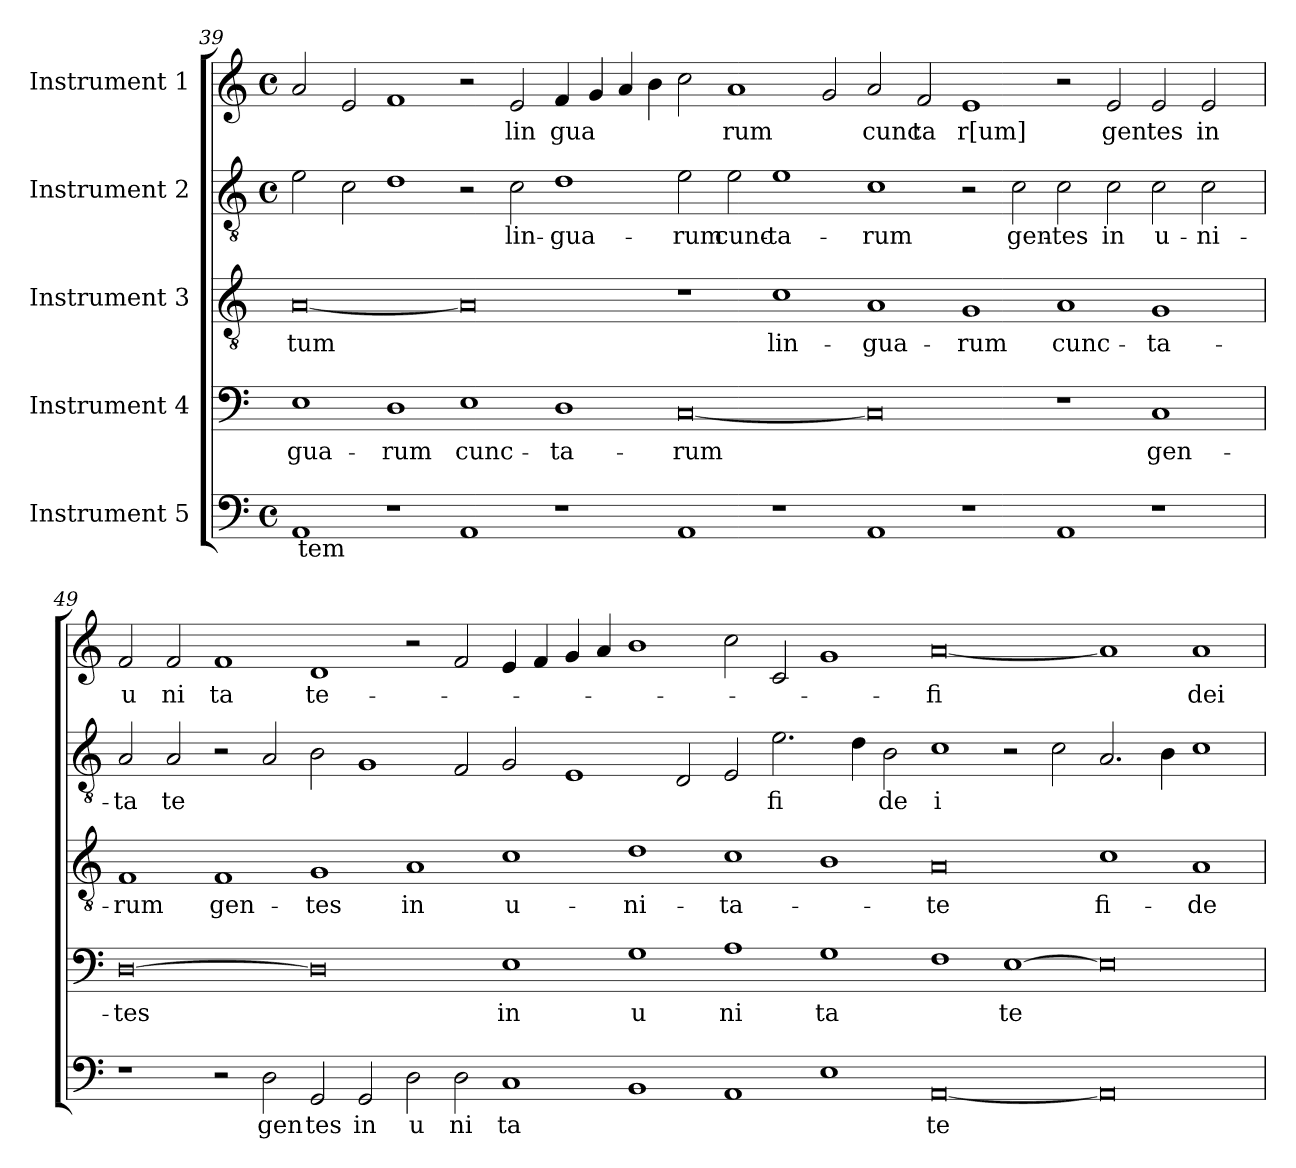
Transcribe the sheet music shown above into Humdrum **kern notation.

**kern	**text	**kern	**text	**kern	**text	**kern	**text	**kern	**text
*part5	*part5	*part4	*part4	*part3	*part3	*part2	*part2	*part1	*part1
*staff5	*staff5	*staff4	*staff4	*staff3	*staff3	*staff2	*staff2	*staff1	*staff1
*I"Instrument 5	*	*I"Instrument 4	*	*I"Instrument 3	*	*I"Instrument 2	*	*I"Instrument 1	*
!!LO:PB:g=z
*clefF4	*	*clefF4	*	*clefGv2	*	*clefGv2	*	*clefG2	*
*M4/4	*	*	*	*	*	*M4/4	*	*M4/4	*
*met(c)	*	*	*	*	*	*met(c)	*	*met(c)	*
=39	=39	=39	=39	=39	=39	=39	=39	=39	=39
!	!	!	!LO:LY:b:cj	!	!LO:LY:b:cj	!	!	!	!
*^	*	*	*	*	*	*	*	*	*
1AA	64ryy	.	1E	gua-	[<0A	-tum	2e\	.	2a/	.
!	!LO:TX:b:t=tem	!	!	!	!	!	!	!	!	!
.	1ryy	.	.	.	.	.	.	.	.	.
.	.	.	.	.	.	.	2c\	.	2e/	.
!	!	!	!	!LO:LY:b:cj	!	!	!	!	!	!
1r	.	.	1D	-rum	.	.	1d	.	1f	.
.	1ryy	.	.	.	.	.	.	.	.	.
!	!	!	!	!LO:LY:b:cj	!	!	!	!	!	!
1AA	.	.	1E	cunc-	0A]	.	2r	.	2r	.
.	1ryy	.	.	.	.	.	.	.	.	.
!	!	!	!	!	!	!	!	!LO:LY:b:cj	!	!LO:LY:b:cj
.	.	.	.	.	.	.	2c\	lin-	2e/	lin
!	!	!	!	!LO:LY:b:cj	!	!	!	!LO:LY:b:cj	!	!LO:LY:b
1r	.	.	1D	-ta-	.	.	1d	-gua-	4f/	gua
.	1ryy	.	.	.	.	.	.	.	.	.
.	.	.	.	.	.	.	.	.	4g/	.
.	.	.	.	.	.	.	.	.	4a/	.
.	.	.	.	.	.	.	.	.	4b\	.
!	!	!	!	!LO:LY:b:cj	!	!	!	!LO:LY:b:cj	!	!
1AA	.	.	[<0C	-rum	1r	.	2e\	-rum	2cc\	.
.	1ryy	.	.	.	.	.	.	.	.	.
!	!	!	!	!	!	!	!	!LO:LY:b:cj	!	!LO:LY:b
.	.	.	.	.	.	.	2e\	cunc-	1a	rum
!	!	!	!	!	!	!LO:LY:b:cj	!	!LO:LY:b:cj	!	!
1r	.	.	.	.	1c	lin-	1e	-ta-	.	.
.	1ryy	.	.	.	.	.	.	.	.	.
.	.	.	.	.	.	.	.	.	2g/	.
!	!	!	!	!	!	!LO:LY:b:cj	!	!LO:LY:b:cj	!	!LO:LY:b:cj
1AA	.	.	0C]	.	1A	-gua-	1c	-rum	2a/	cunc
.	1ryy	.	.	.	.	.	.	.	.	.
!	!	!	!	!	!	!	!	!	!	!LO:LY:b:cj
.	.	.	.	.	.	.	.	.	2f/	ta
!	!	!	!	!	!	!LO:LY:b:cj	!	!	!	!LO:LY:b:cj
1r	.	.	.	.	1G	-rum	2r	.	1e	r[um]
.	1ryy	.	.	.	.	.	.	.	.	.
!	!	!	!	!	!	!	!	!LO:LY:b:cj	!	!
.	.	.	.	.	.	.	2c\	gen-	.	.
!	!	!	!	!	!	!LO:LY:b:cj	!	!LO:LY:b:cj	!	!
1AA	.	.	1r	.	1A	cunc-	2c\	-tes	2r	.
.	1ryy	.	.	.	.	.	.	.	.	.
!	!	!	!	!	!	!	!	!LO:LY:b:cj	!	!LO:LY:b:cj
.	.	.	.	.	.	.	2c\	in	2e/	gen
!	!	!	!	!LO:LY:b:cj	!	!LO:LY:b:cj	!	!LO:LY:b:cj	!	!LO:LY:b:cj
1r	.	.	1C	gen-	1G	-ta-	2c\	u-	2e/	tes
.	2ryy	.	.	.	.	.	.	.	.	.
!	!	!	!	!	!	!	!	!LO:LY:b:cj	!	!LO:LY:b:cj
.	.	.	.	.	.	.	2c\	-ni-	2e/	in
.	4ryy	.	.	.	.	.	.	.	.	.
.	8...ryy	.	.	.	.	.	.	.	.	.
!!LO:LB:g=z
=49	=49	=49	=49	=49	=49	=49	=49	=49	=49	=49
!	!	!	!	!LO:LY:b:cj	!	!LO:LY:b:cj	!	!LO:LY:b:cj	!	!LO:LY:b:cj
*v	*v	*	*	*	*	*	*	*	*	*
1r	.	[>0D	-tes	1F	-rum	2A/	-ta	2f/	u
!	!	!	!	!	!	!	!LO:LY:b:cj	!	!LO:LY:b:cj
.	.	.	.	.	.	2A/	te	2f/	ni
!	!	!	!	!	!LO:LY:b:cj	!	!	!	!LO:LY:b:cj
2r	.	.	.	1F	gen-	2r	.	1f	ta
!	!LO:LY:b:cj	!	!	!	!	!	!	!	!
2D\	gen	.	.	.	.	2A/	.	.	.
!	!LO:LY:b:cj	!	!	!	!LO:LY:b:cj	!	!	!	!LO:LY:b:cj
2GG/	tes	0D]	.	1G	-tes	2B\	.	1d	te-
!	!LO:LY:b:cj	!	!	!	!	!	!	!	!
2GG/	in	.	.	.	.	1G	.	.	.
!	!LO:LY:b:cj	!	!	!	!LO:LY:b:cj	!	!	!	!
2D\	u	.	.	1A	in	.	.	2r	.
!	!LO:LY:b:cj	!	!	!	!	!	!	!	!
2D\	ni	.	.	.	.	2F/	.	2f/	.
!	!LO:LY:b:cj	!	!LO:LY:b:cj	!	!LO:LY:b:cj	!	!	!	!
1C	ta	1E	in	1c	u-	2G/	.	4e/	.
.	.	.	.	.	.	.	.	4f/	.
.	.	.	.	.	.	1E	.	4g/	.
.	.	.	.	.	.	.	.	4a/	.
!	!	!	!LO:LY:b:cj	!	!LO:LY:b:cj	!	!	!	!
1BB	.	1G	u	1d	-ni-	.	.	1b	.
.	.	.	.	.	.	2D/	.	.	.
!	!	!	!LO:LY:b:cj	!	!LO:LY:b:cj	!	!	!	!
1AA	.	1A	ni	1c	-ta-	2E/	.	2cc\	.
!	!	!	!	!	!	!	!LO:LY:b:cj	!	!
.	.	.	.	.	.	2.e\	fi	2c/	.
!	!	!	!LO:LY:b:cj	!	!	!	!	!	!
1E	.	1G	ta	1B	.	.	.	1g	.
.	.	.	.	.	.	4d\	.	.	.
!	!	!	!	!	!	!	!LO:LY:b:cj	!	!
.	.	.	.	.	.	2B\	de	.	.
!	!LO:LY:b:cj	!	!	!	!LO:LY:b:cj	!	!LO:LY:b:rj	!	!LO:LY:b:rj
[<0AA	te	1F	.	0A	-te	1c	i	[<0a	-fi
!	!	!	!LO:LY:b:cj	!	!	!	!	!	!
.	.	[>1E	te	.	.	2r	.	.	.
.	.	.	.	.	.	2c\	.	.	.
!	!	!	!	!	!LO:LY:b:cj	!	!	!	!
0AA]	.	0E]	.	1c	fi-	2.A/	.	1a]	.
.	.	.	.	.	.	4B\	.	.	.
!	!	!	!	!	!LO:LY:b:cj	!	!	!	!LO:LY:b:cj
.	.	.	.	1A	-de-	1c	.	1a	dei
=	=	=	=	=	=	=	=	=	=
*-	*-	*-	*-	*-	*-	*-	*-	*-	*-
